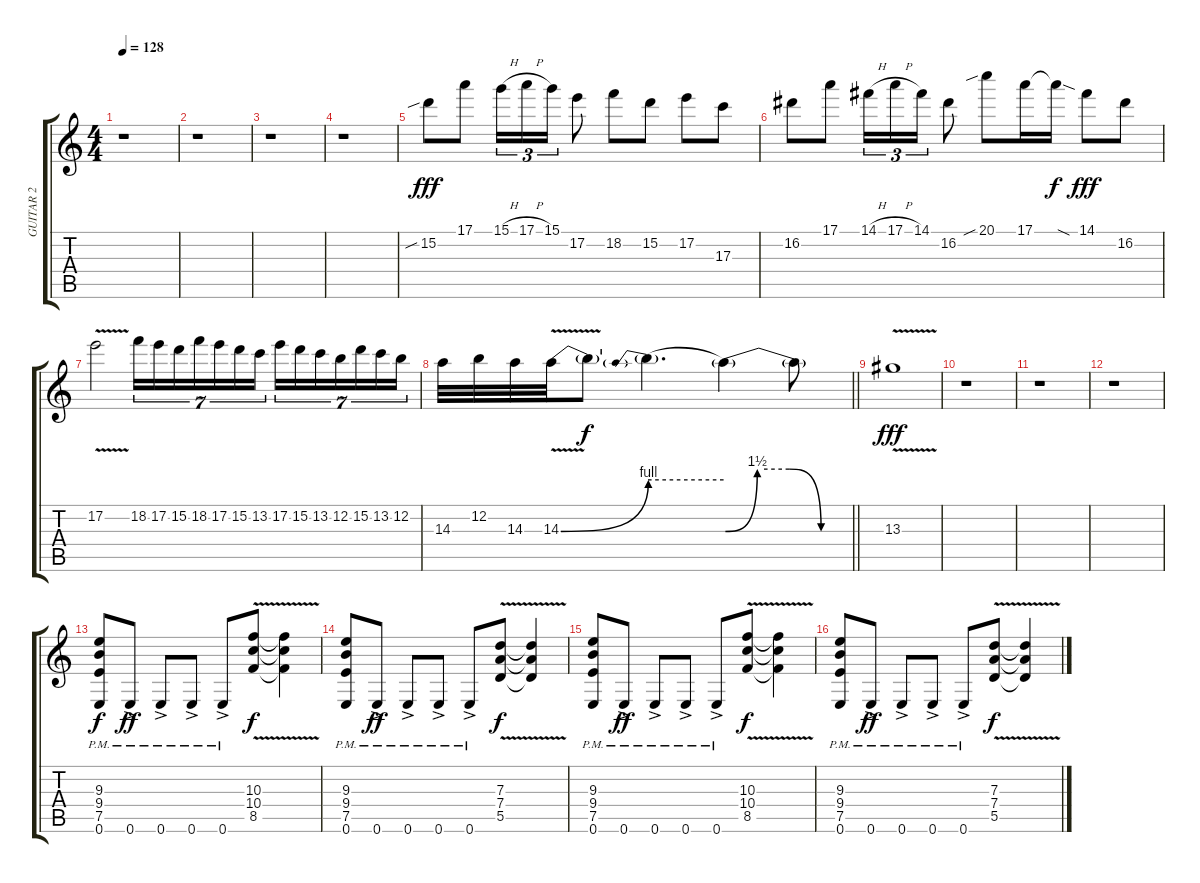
\track ("GUITAR 2" "GUITAR 2") {instrument overdrivenguitar}
\staff {score tabs}
\tuning (E4 B3 G3 D3 A2 E2) {hide}
\ts (4 4)
\tempo 128
\clef g2
\ks aminor
r.1{dy f} |
r.1 |
r.1 |
r.1 |
15.2{sib}.8{dy fff volume 16 instrument overdrivenguitar} 17.1.8 15.1{h}.16{tu (3 2)} 17.1{h}.16{tu (3 2)} 15.1.16{tu (3 2)} 17.2.8 18.2.8 15.2.8 17.2.8 17.3.8 |
16.2.8 17.1.8 14.1{h}.16{tu (3 2)} 17.1{h}.16{tu (3 2)} 14.1.16{tu (3 2)} 16.2.8 20.1{sib}.8 17.1.16 17.1{sod t}.16{dy f} 14.1.8{dy fff} 16.2.8 |
17.2{v}.2 18.2.16{tu (7 4)} 17.2.16{tu (7 4)} 15.2.16{tu (7 4)} 18.2.16{tu (7 4)} 17.2.16{tu (7 4)} 15.2.16{tu (7 4)} 13.2.16{tu (7 4)} 17.2.16{tu (7 4)} 15.2.16{tu (7 4)} 13.2.16{tu (7 4)} 12.2.16{tu (7 4)} 15.2.16{tu (7 4)} 13.2.16{tu (7 4)} 12.2.16{tu (7 4)} |
\barLineRight lightlight
14.3.32 12.2.32 14.3.32 14.3{be (bend 0 0 60 4) v}.32 14.3{t}.8{dy f} 14.3{be (prebend 0 4 60 4) t}.4{d} 14.3{be (custom 0 0 15 6 30 6 45 0 60 0) t}.4 14.3{t}.8 |
13.3{v}.1{dy fff} |
r.1 |
r.1 |
r.1 |
(9.3{pm} 9.4{pm} 7.5{pm} 0.6{pm}).8{dy f volume 13 instrument overdrivenguitar} 0.6{ac pm}.8{dy ff} 0.6{ac pm}.8 0.6{ac pm}.8 0.6{ac pm}.8 (10.3 10.4 8.5{v}).8{dy f} (10.3{t} 10.4{t} 8.5{t}).4 |
(9.3{pm} 9.4{pm} 7.5{pm} 0.6{pm}).8 0.6{ac pm}.8{dy ff} 0.6{ac pm}.8 0.6{ac pm}.8 0.6{ac pm}.8 (7.3 7.4 5.5{v}).8{dy f} (7.3{t} 7.4{t} 5.5{t}).4 |
(9.3{pm} 9.4{pm} 7.5{pm} 0.6{pm}).8 0.6{ac pm}.8{dy ff} 0.6{ac pm}.8 0.6{ac pm}.8 0.6{ac pm}.8 (10.3 10.4 8.5{v}).8{dy f} (10.3{t} 10.4{t} 8.5{t}).4 |
(9.3{pm} 9.4{pm} 7.5{pm} 0.6{pm}).8 0.6{ac pm}.8{dy ff} 0.6{ac pm}.8 0.6{ac pm}.8 0.6{ac pm}.8 (7.3 7.4 5.5{v}).8{dy f} (7.3{t} 7.4{t} 5.5{t}).4
